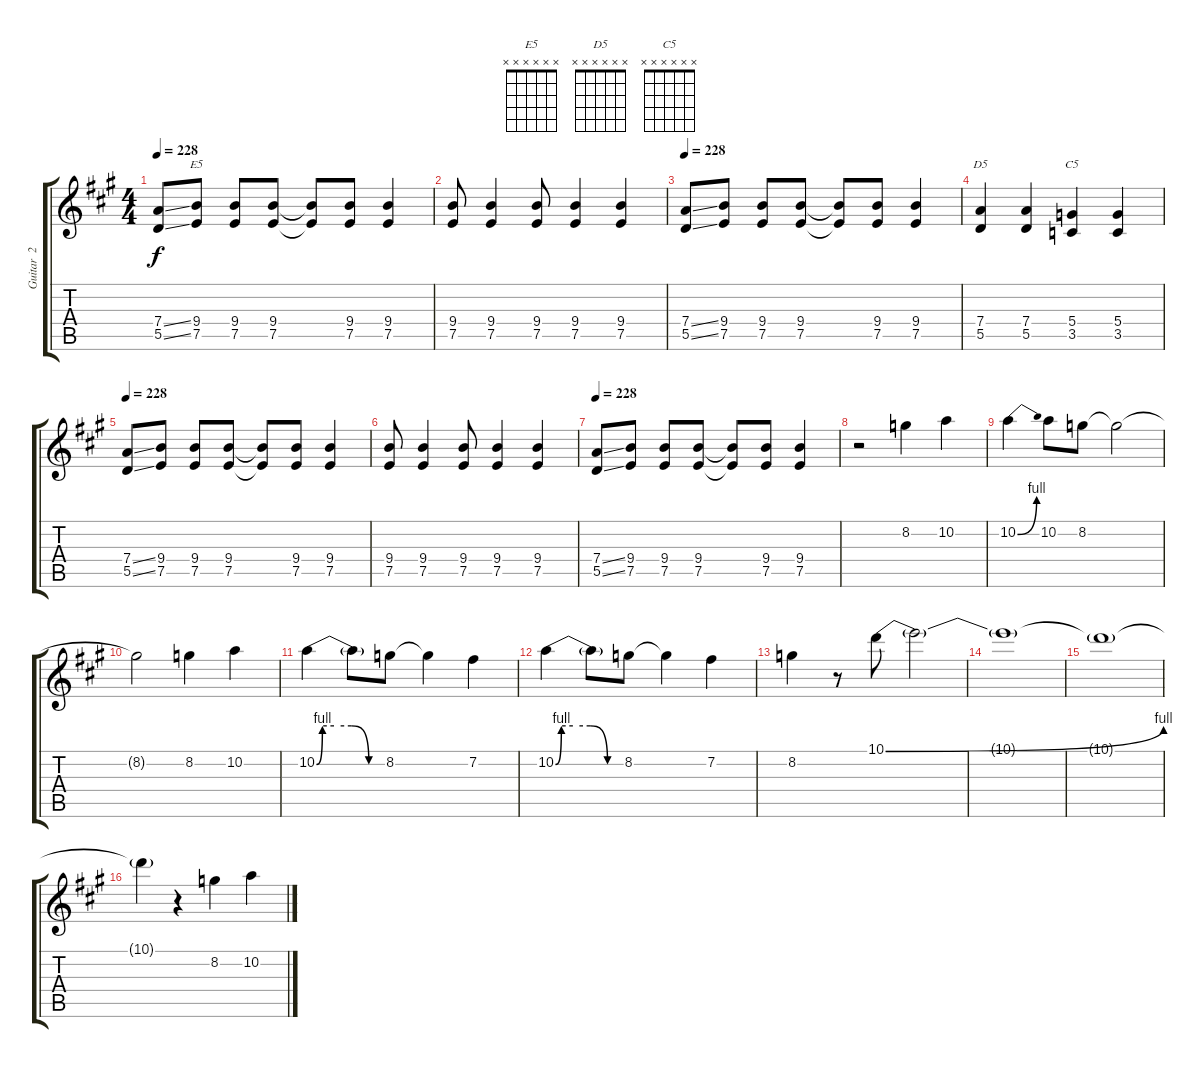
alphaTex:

\track (" Guitar  2 (Dave)" " Guitar  2") {instrument distortionguitar}
\staff {score tabs}
\tuning (E4 B3 G3 D3 A2 E2) {hide}
\chord ("E5" x x x x x x) {firstfret 0}
\chord ("D5" x x x x x x) {firstfret 0}
\chord ("C5" x x x x x x) {firstfret 0}
\ts (4 4)
\tempo 228
\clef g2
\ks f#minor
(7.4{ss} 5.5{ss}).8{dy f} (9.4 7.5).8{ch "E5"} (9.4 7.5).8 (9.4 7.5).8 (9.4{t} 7.5{t}).8 (9.4 7.5).8 (9.4 7.5).4 |
(9.4 7.5).8 (9.4 7.5).4 (9.4 7.5).8 (9.4 7.5).4 (9.4 7.5).4 |
\tempo 228
(7.4{ss} 5.5{ss}).8 (9.4 7.5).8 (9.4 7.5).8 (9.4 7.5).8 (9.4{t} 7.5{t}).8 (9.4 7.5).8 (9.4 7.5).4 |
(7.4 5.5).4{ch "D5"} (7.4 5.5).4 (5.4 3.5).4{ch "C5"} (5.4 3.5).4 |
\tempo 228
(7.4{ss} 5.5{ss}).8 (9.4 7.5).8 (9.4 7.5).8 (9.4 7.5).8 (9.4{t} 7.5{t}).8 (9.4 7.5).8 (9.4 7.5).4 |
(9.4 7.5).8 (9.4 7.5).4 (9.4 7.5).8 (9.4 7.5).4 (9.4 7.5).4 |
\tempo 228
(7.4{ss} 5.5{ss}).8 (9.4 7.5).8 (9.4 7.5).8 (9.4 7.5).8 (9.4{t} 7.5{t}).8 (9.4 7.5).8 (9.4 7.5).4 |
r.2 8.2.4 10.2.4 |
10.2{be (bend 0 0 60 4)}.4 10.2.8 8.2.8 8.2{t}.2 |
8.2{t}.2 8.2.4 10.2.4 |
10.2{be (custom 0 0 5 4 15 4 30 4 45 0 60 0)}.4 10.2{t}.8 8.2.8 8.2{t}.4 7.2.4 |
10.2{be (custom 0 0 5 4 15 4 30 4 45 0 60 0)}.4 10.2{t}.8 8.2.8 8.2{t}.4 7.2.4 |
8.2.4 r.8 10.1{be (bend 0 0 60 4)}.8 10.1{t}.2 |
10.1{t}.1 |
10.1{t}.1 |
10.1{t}.4 r.4 8.2.4 10.2.4
